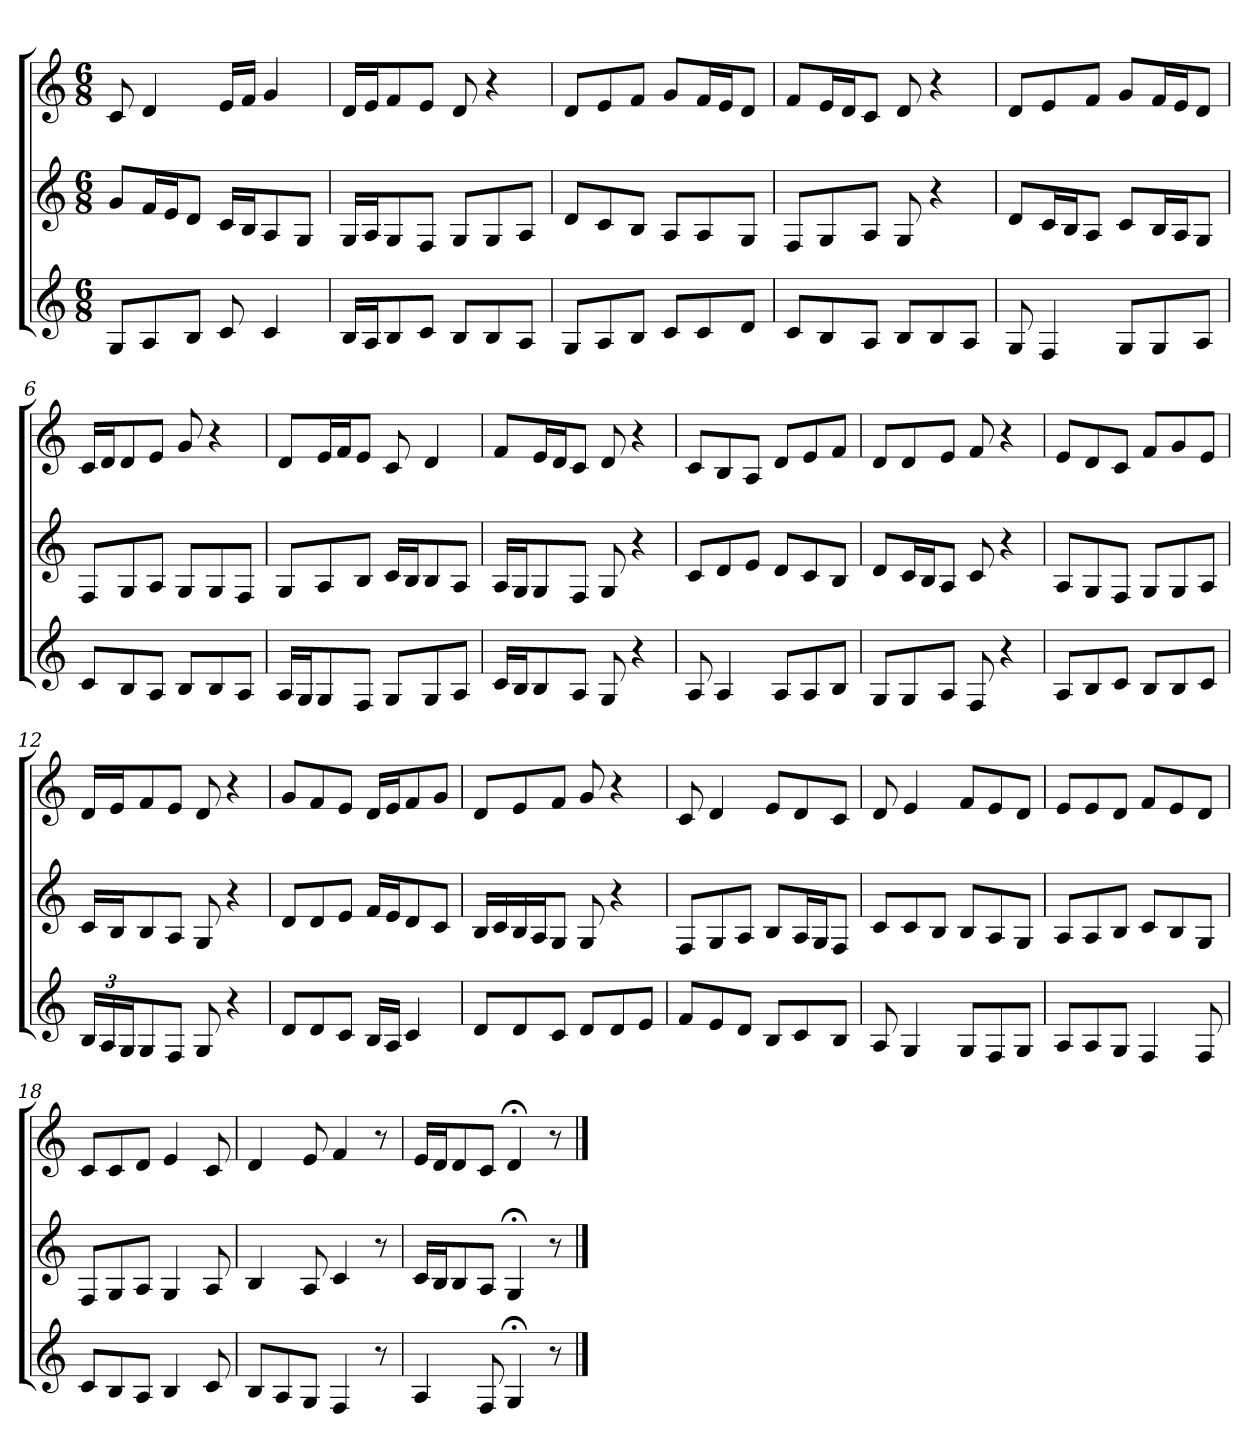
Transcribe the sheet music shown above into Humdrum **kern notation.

**kern	**kern	**kern
*part3	*part2	*part1
*staff3	*staff2	*staff1
*M6/8	*M6/8	*M6/8
=1	=1	=1
8GL	8gL	8c
8A	16fL	4d
.	16eJ	.
8BJ	8dJ	.
8c	16cLL	16eLL
.	16BJ	16fJJ
4c	8A	4g
.	8GJ	.
=2	=2	=2
16BLL	16GLL	16dLL
16AJ	16AJ	16eJ
8B	8G	8f
8cJ	8FJ	8eJ
8BL	8GL	8d
8B	8G	4r
8AJ	8AJ	.
=3	=3	=3
8GL	8dL	8dL
8A	8c	8e
8BJ	8BJ	8fJ
8cL	8AL	8gL
8c	8A	16fL
.	.	16eJ
8dJ	8GJ	8dJ
=4	=4	=4
8cL	8FL	8fL
8B	8G	16eL
.	.	16dJ
8AJ	8AJ	8cJ
8BL	8G	8d
8B	4r	4r
8AJ	.	.
=5	=5	=5
8G	8dL	8dL
4F	16cL	8e
.	16BJ	.
.	8AJ	8fJ
8GL	8cL	8gL
8G	16BL	16fL
.	16AJ	16eJ
8AJ	8GJ	8dJ
=6	=6	=6
8cL	8FL	16cLL
.	.	16dJ
8B	8G	8d
8AJ	8AJ	8eJ
8BL	8GL	8g
8B	8G	4r
8AJ	8FJ	.
=7	=7	=7
16ALL	8GL	8dL
16GJ	.	.
8G	8A	16eL
.	.	16fJ
8FJ	8BJ	8eJ
8GL	16cLL	8c
.	16BJ	.
8G	8B	4d
8AJ	8AJ	.
=8	=8	=8
16cLL	16ALL	8fL
16BJ	16GJ	.
8B	8G	16eL
.	.	16dJ
8AJ	8FJ	8cJ
8G	8G	8d
4r	4r	4r
=9	=9	=9
8A	8cL	8cL
4A	8d	8B
.	8eJ	8AJ
8AL	8dL	8dL
8A	8c	8e
8BJ	8BJ	8fJ
=10	=10	=10
8GL	8dL	8dL
8G	16cL	8d
.	16BJ	.
8AJ	8AJ	8eJ
8F	8c	8f
4r	4r	4r
=11	=11	=11
8AL	8AL	8eL
8B	8G	8d
8cJ	8FJ	8cJ
8BL	8GL	8fL
8B	8G	8g
8cJ	8AJ	8eJ
=12	=12	=12
24BLL	16cLL	16dLL
24A	.	.
.	16BJ	16eJ
24GJ	.	.
8G	8B	8f
8FJ	8AJ	8eJ
8G	8G	8d
4r	4r	4r
=13	=13	=13
8dL	8dL	8gL
8d	8d	8f
8cJ	8eJ	8eJ
16BLL	16fLL	16dLL
16AJJ	16eJ	16eJ
4c	8d	8f
.	8cJ	8gJ
=14	=14	=14
8dL	16BLL	8dL
.	16c	.
8d	16B	8e
.	16AJ	.
8cJ	8GJ	8fJ
8dL	8G	8g
8d	4r	4r
8eJ	.	.
=15	=15	=15
8fL	8FL	8c
8e	8G	4d
8dJ	8AJ	.
8BL	8BL	8eL
8c	16AL	8d
.	16GJ	.
8BJ	8FJ	8cJ
=16	=16	=16
8A	8cL	8d
4G	8c	4e
.	8BJ	.
8GL	8BL	8fL
8F	8A	8e
8GJ	8GJ	8dJ
=17	=17	=17
8AL	8AL	8eL
8A	8A	8e
8GJ	8BJ	8dJ
4F	8cL	8fL
.	8B	8e
8F	8GJ	8dJ
=18	=18	=18
8cL	8FL	8cL
8B	8G	8c
8AJ	8AJ	8dJ
4B	4G	4e
8c	8A	8c
=19	=19	=19
8BL	4B	4d
8A	.	.
8GJ	8A	8e
4F	4c	4f
8r	8r	8r
=20	=20	=20
4A	16cLL	16eLL
.	16BJ	16dJ
.	8B	8d
8F	8AJ	8cJ
4G;<	4G;<	4d;<
8r	8r	8r
==	==	==
*-	*-	*-
